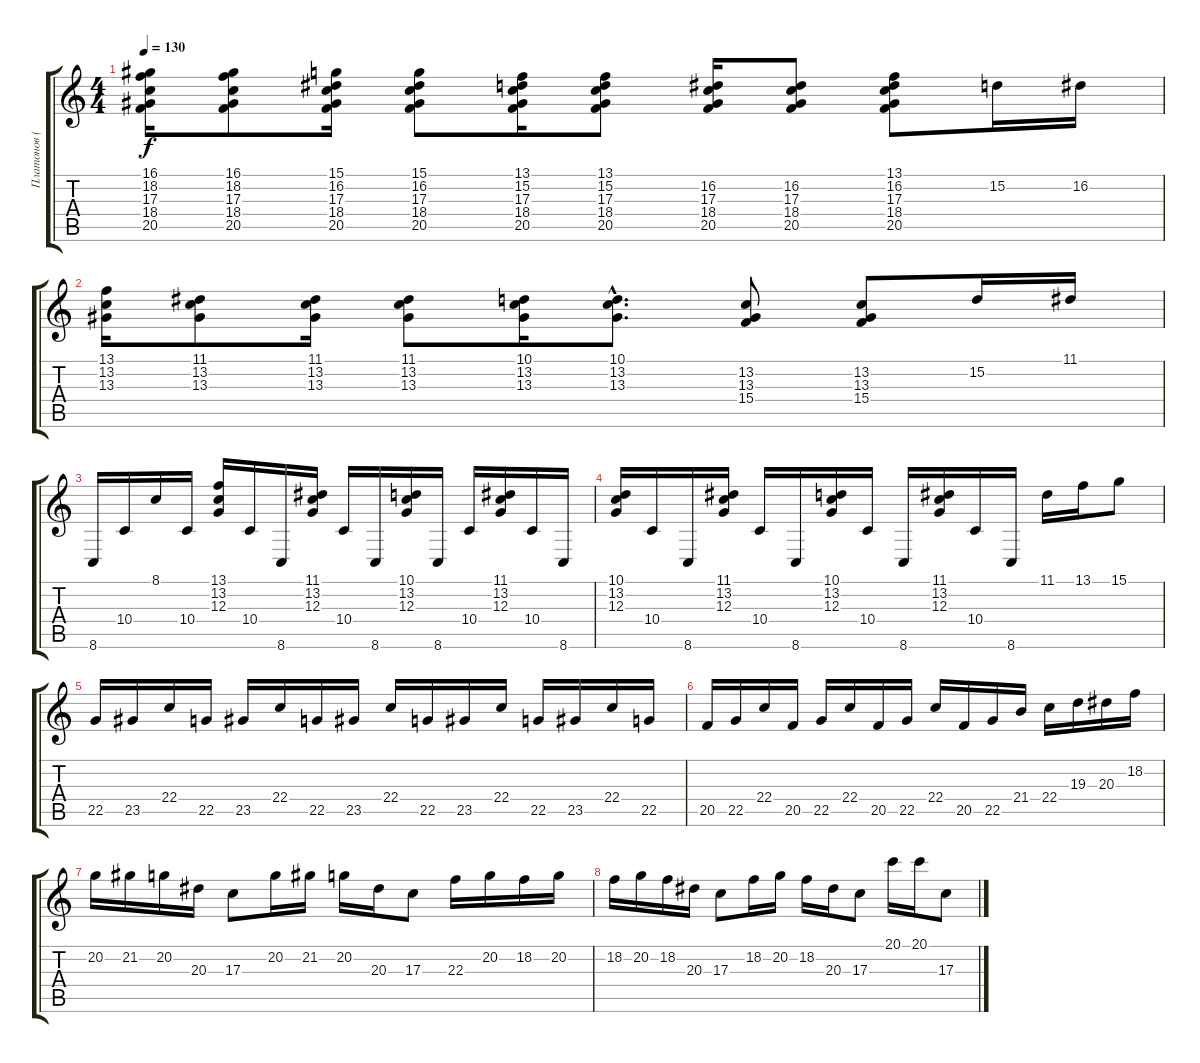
\track ("Платонов (Клавиш. 3)" "Платонов (") {instrument electricgrandpiano}
\staff {score tabs}
\tuning (E4 B3 G3 D3 A2 E2) {hide}
\ts (4 4)
\tempo 130
\clef g2
\ks c
(16.1 18.2 17.3 18.4 20.5).16{dy f} (16.1 18.2 17.3 18.4 20.5).8 (15.1 16.2 17.3 18.4 20.5).16 (15.1 16.2 17.3 18.4 20.5).8 (13.1 15.2 17.3 18.4 20.5).16 (13.1 15.2 17.3 18.4 20.5).8 (16.2 17.3 18.4 20.5).16 (16.2 17.3 18.4 20.5).8 (13.1 16.2 17.3 18.4 20.5).8 15.2.16 16.2.16 |
(13.1 13.2 13.3).16 (11.1 13.2 13.3).8 (11.1 13.2 13.3).16 (11.1 13.2 13.3).8 (10.1 13.2 13.3).16 (10.1{hac} 13.2{hac} 13.3{hac}).8{d} (13.2 13.3 15.4).8 (13.2 13.3 15.4).8 15.2.16 11.1.16 |
8.6.16 10.4.16 8.1.16 10.4.16 (13.1 13.2 12.3).16 10.4.16 8.6.16 (11.1 13.2 12.3).16 10.4.16 8.6.16 (10.1 13.2 12.3).16 8.6.16 10.4.16 (11.1 13.2 12.3).16 10.4.16 8.6.16 |
(10.1 13.2 12.3).16 10.4.16 8.6.16 (11.1 13.2 12.3).16 10.4.16 8.6.16 (10.1 13.2 12.3).16 10.4.16 8.6.16 (11.1 13.2 12.3).16 10.4.16 8.6.16 11.1.16 13.1.16 15.1.8 |
22.5.16 23.5.16 22.4.16 22.5.16 23.5.16 22.4.16 22.5.16 23.5.16 22.4.16 22.5.16 23.5.16 22.4.16 22.5.16 23.5.16 22.4.16 22.5.16 |
20.5.16 22.5.16 22.4.16 20.5.16 22.5.16 22.4.16 20.5.16 22.5.16 22.4.16 20.5.16 22.5.16 21.4.16 22.4.16 19.3.16 20.3.16 18.2.16 |
20.2.16 21.2.16 20.2.16 20.3.16 17.3.8 20.2.16 21.2.16 20.2.16 20.3.16 17.3.8 22.3.16 20.2.16 18.2.16 20.2.16 |
18.2.16 20.2.16 18.2.16 20.3.16 17.3.8 18.2.16 20.2.16 18.2.16 20.3.16 17.3.8 20.1.16 20.1.16 17.3.8
